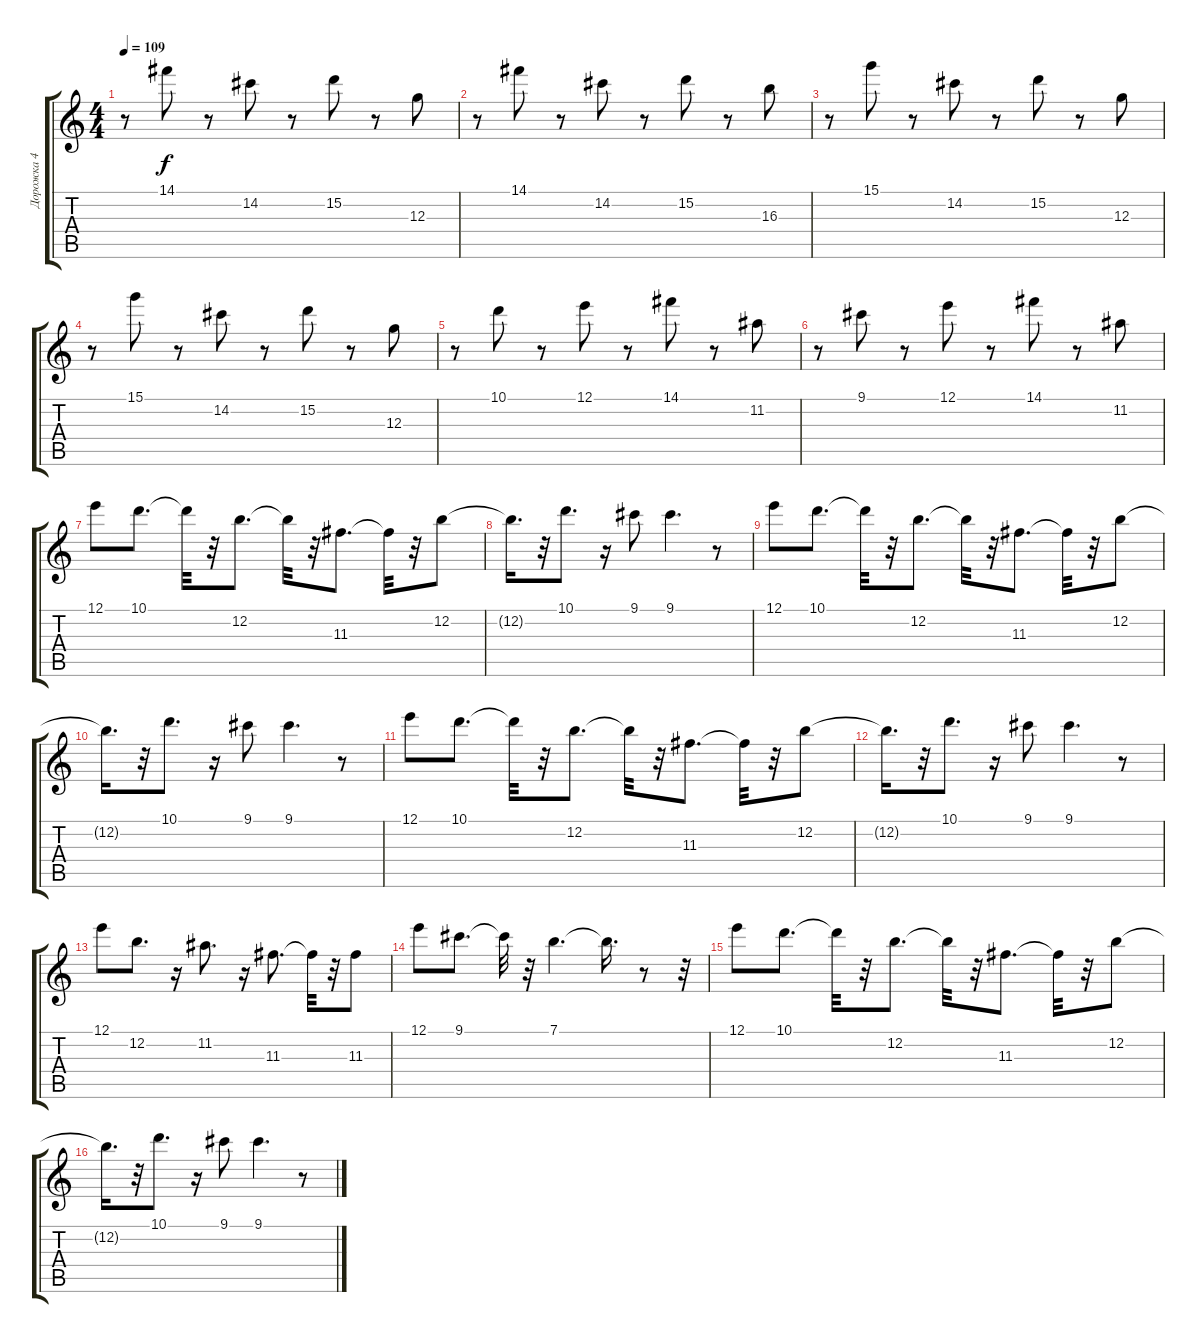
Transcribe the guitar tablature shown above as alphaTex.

\track ("Дорожка 4" "Дорожка 4") {instrument distortionguitar}
\staff {score tabs}
\tuning (E4 B3 G3 D3 A2 E2) {hide}
\ts (4 4)
\tempo 109
\clef g2
\ks c
r.8{dy f} 14.1.8 r.8 14.2.8 r.8 15.2.8 r.8 12.3.8 |
r.8 14.1.8 r.8 14.2.8 r.8 15.2.8 r.8 16.3.8 |
r.8 15.1.8 r.8 14.2.8 r.8 15.2.8 r.8 12.3.8 |
r.8 15.1.8 r.8 14.2.8 r.8 15.2.8 r.8 12.3.8 |
r.8 10.1.8 r.8 12.1.8 r.8 14.1.8 r.8 11.2.8 |
r.8 9.1.8 r.8 12.1.8 r.8 14.1.8 r.8 11.2.8 |
12.1.8 10.1.8{d} 10.1{t}.32 r.32 12.2.8{d} 12.2{t}.32 r.32 11.3.8{d} 11.3{t}.32 r.32 12.2.8 |
12.2{t}.16{d} r.32 10.1.8{d} r.16 9.1.8 9.1.4{d} r.8 |
12.1.8 10.1.8{d} 10.1{t}.32 r.32 12.2.8{d} 12.2{t}.32 r.32 11.3.8{d} 11.3{t}.32 r.32 12.2.8 |
12.2{t}.16{d} r.32 10.1.8{d} r.16 9.1.8 9.1.4{d} r.8 |
12.1.8 10.1.8{d} 10.1{t}.32 r.32 12.2.8{d} 12.2{t}.32 r.32 11.3.8{d} 11.3{t}.32 r.32 12.2.8 |
12.2{t}.16{d} r.32 10.1.8{d} r.16 9.1.8 9.1.4{d} r.8 |
12.1.8 12.2.8{d} r.16 11.2.8{d} r.16 11.3.8{d} 11.3{t}.32 r.32 11.3.8 |
12.1.8 9.1.8{d} 9.1{t}.32 r.32 7.1.4{d} 7.1{t}.16{d} r.8 r.32 |
12.1.8 10.1.8{d} 10.1{t}.32 r.32 12.2.8{d} 12.2{t}.32 r.32 11.3.8{d} 11.3{t}.32 r.32 12.2.8 |
12.2{t}.16{d} r.32 10.1.8{d} r.16 9.1.8 9.1.4{d} r.8
